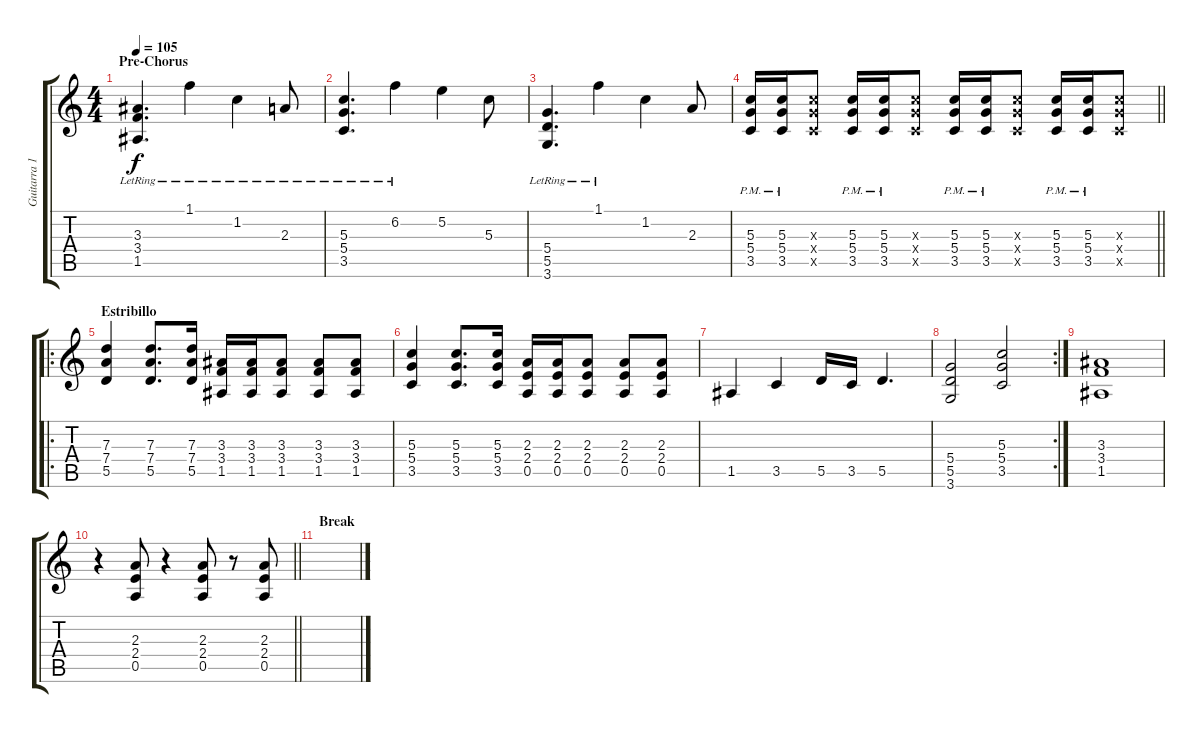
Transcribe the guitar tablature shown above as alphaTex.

\track ("Guitarra 1" "Guitarra 1") {instrument overdrivenguitar}
\staff {score tabs}
\tuning (E4 B3 G3 D3 A2 E2) {hide}
\ts (4 4)
\section ("" "Pre-Chorus")
\tempo 105
\clef g2
\ks c
(3.3{lr} 3.4{lr} 1.5{lr}).4{d dy f} 1.1{lr}.4 1.2{lr}.4 2.3{lr}.8 |
(5.3{lr} 5.4{lr} 3.5{lr}).4{d} 6.2{lr}.4 5.2.4 5.3.8 |
(5.4{lr} 5.5{lr} 3.6{lr}).4{d} 1.1{lr}.4 1.2.4 2.3.8 |
\barLineRight lightlight
(5.3{pm} 5.4{pm} 3.5{pm}).16 (5.3{pm} 5.4{pm} 3.5{pm}).16 (5.3{x} 5.4{x} 3.5{x}).8 (5.3{pm} 5.4{pm} 3.5{pm}).16 (5.3{pm} 5.4{pm} 3.5{pm}).16 (5.3{x} 5.4{x} 3.5{x}).8 (5.3{pm} 5.4{pm} 3.5{pm}).16 (5.3{pm} 5.4{pm} 3.5{pm}).16 (5.3{x} 5.4{x} 3.5{x}).8 (5.3{pm} 5.4{pm} 3.5{pm}).16 (5.3{pm} 5.4{pm} 3.5{pm}).16 (5.3{x} 5.4{x} 3.5{x}).8 |
\ro
\section ("" "Estribillo")
(7.3 7.4 5.5).4 (7.3 7.4 5.5).8{d} (7.3 7.4 5.5).16 (3.3 3.4 1.5).16 (3.3 3.4 1.5).16 (3.3 3.4 1.5).8 (3.3 3.4 1.5).8 (3.3 3.4 1.5).8 |
(5.3 5.4 3.5).4 (5.3 5.4 3.5).8{d} (5.3 5.4 3.5).16 (2.3 2.4 0.5).16 (2.3 2.4 0.5).16 (2.3 2.4 0.5).8 (2.3 2.4 0.5).8 (2.3 2.4 0.5).8 |
1.5.4 3.5.4 5.5.16 3.5.16 5.5.4{d} |
\rc 2
(5.4 5.5 3.6).2 (5.3 5.4 3.5).2 |
(3.3 3.4 1.5).1 |
\barLineRight lightlight
r.4 (2.3 2.4 0.5).8 r.4 (2.3 2.4 0.5).8 r.8 (2.3 2.4 0.5).8 |
\section ("" "Break")
